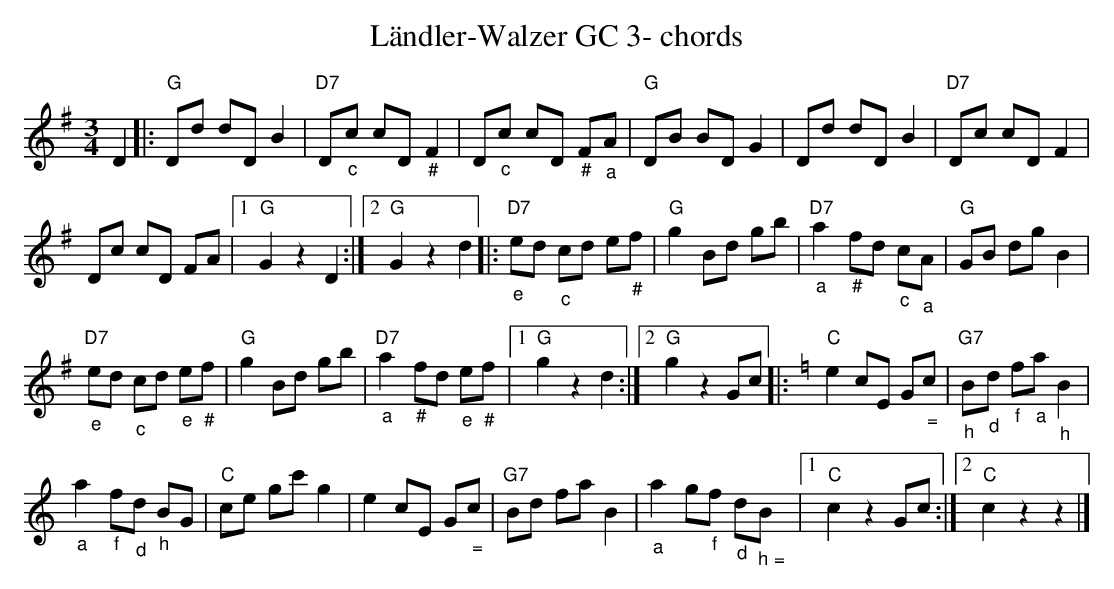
X:1
T:L\"andler-Walzer GC 3- chords
M:3/4
L:1/8
K:Gmaj%%MIDI gchordon
D2 |: "G"Dd dDB2 | "D7"D"_c"c cD"_#"F2 | D"_c"c cD "_#"F"_a"A | "G"DB BDG2 | Dd dDB2 | "D7"Dc cDF2 |
Dc cD FA |1 "G"G2z2D2 :|2 "G"G2z2d2 |: "D7""_e"ed "_c"cd e"_#"f | "G"g2 Bd gb | "D7""_a"a2"_#"fd "_c"c"_a"A | "G"GB dgB2 |
"D7""_e"ed "_c"cd "_e"e"_#"f | "G"g2Bd gb | "D7""_a"a2"_#"fd "_e"e"_#"f |1 "G"g2z2d2 :|2 "G"g2z2Gc |: [K:Cmaj] "C"e2cE G"_ ="c | "G7""_h"B"_d"d "_f"f"_a"a"_h"B2 |
"_a"a2"_f"f"_d"d "_h"BG | "C"ce gc' g2 | e2cE G"_ ="c | "G7"Bd faB2 | "_a"a2g"_f"f "_d"d"_ h ="B |1 "C"c2z2Gc :|2 "C"c2z2z2 |]
